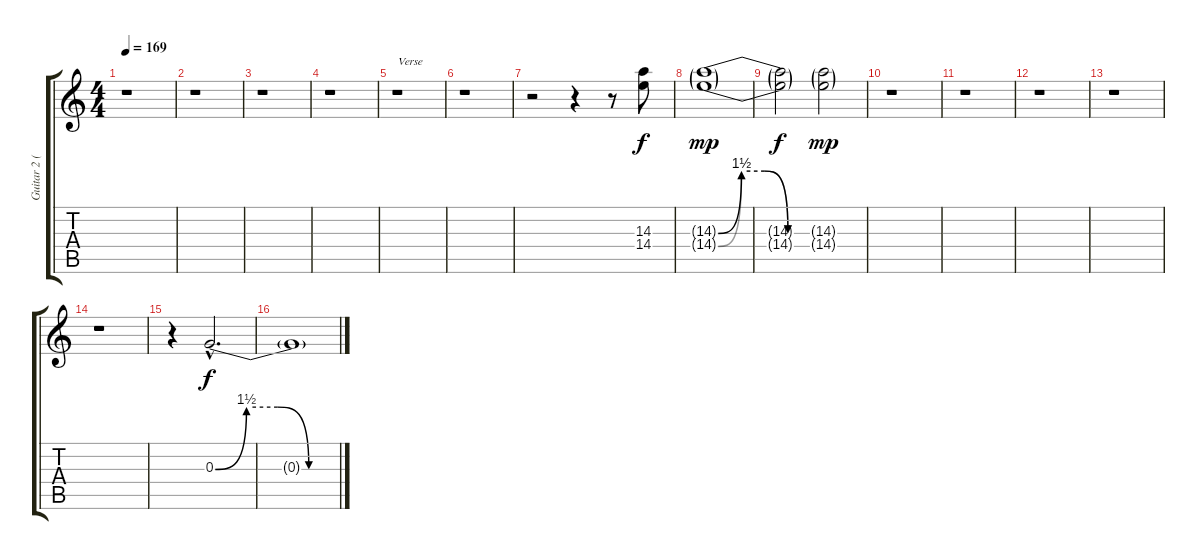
\track ("Guitar 2 (Solo + Fills)" "Guitar 2 (") {instrument distortionguitar}
\staff {score tabs}
\tuning (E4 B3 G3 D3 A2 E2) {hide}
\ts (4 4)
\tempo 169
\clef g2
\ks c
r.1{dy f instrument distortionguitar} |
r.1 |
r.1 |
r.1 |
r.1{txt "Verse"} |
r.1 |
r.2 r.4 r.8 (14.3 14.4).8 |
(14.3{be (custom 0 0 15 6 30 6 45 0 60 0) g} 14.4{be (custom 0 0 15 6 30 6 45 0 60 0) g}).1{dy mp} |
(14.3{t} 14.4{t}).2{dy f} (14.3{g} 14.4{g}).2{dy mp} |
r.1 |
r.1 |
r.1 |
r.1 |
r.1 |
r.4 0.3{be (custom 0 0 15 6 30 6 45 0 60 0) hac}.2{d dy f} |
0.3{t}.1
